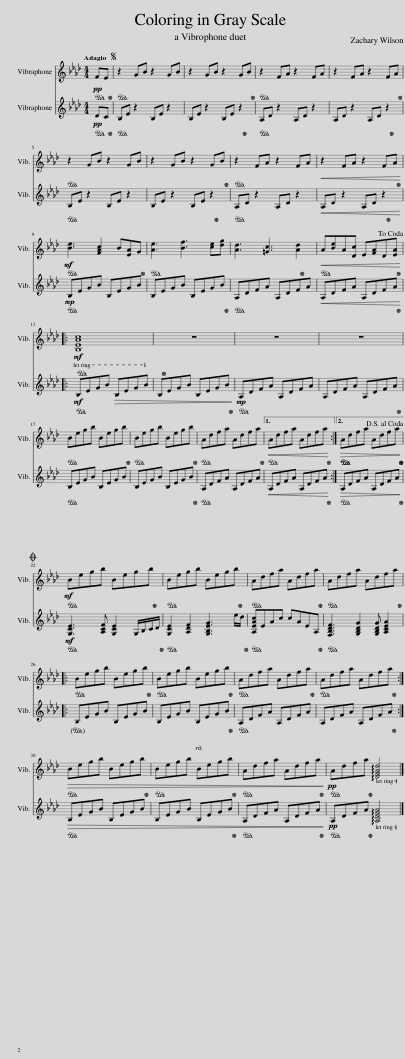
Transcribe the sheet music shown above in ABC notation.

X:1
%%score 1 2
L:1/8
Q:1/4=71
M:4/4
I:linebreak $
K:Ab
V:1 treble
V:2 treble
V:1
!pp!!ped! FE!ped-up! |S!ped! z2 GB z2 GB | z2 GB z2 GB!ped-up! |!ped! z2 FA z2 FA | z2 FA z2 FA!ped-up! |$ %5
!ped! z2 GB z2 GB | z2 GB z2 GB!ped-up! |!ped! z2 FA z2 FA |!<(! z2 FA z2 FA!ped-up!!<)! |$!mf!!ped! [Be]3 [FAc]2 B[EA]G!ped-up! | %10
!ped! [Ae]3 [Bf]3 [ce][dg] | [Ad]3 [=Gc]3 [Ad]2!ped-up! |!ped!!<(! A[Be]A[Dc] E[FA]D[EA]!ped-up!!<)!!dacoda! |:$!mf!!ped! [B,EAc]8 | z8!ped-up! | %15
 z8 | z8 |$!ped! Begb Begb!ped-up! |!ped! Begb Begb!ped-up! |!ped! Adfa Adfa!ped-up! |1 %20
!ped!!<(! Adfa Adfa!ped-up!!<)! :|2!ped!!>(! Adfa Adfa!ped-up!!>)!!D.S.! ||$O!mf!!ped! Begb Begb!ped-up! |!ped! Begb Begb!ped-up! |!ped! Adfa Adfa!ped-up! | %25
!ped! Adfa Adfa!ped-up! |:$!ped! Begb Begb!ped-up! |!ped! Begb Begb!ped-up! |!ped! Adfa Adfa!ped-up! |!ped! Adfa Adfa!ped-up! :|$ %30
!ped!!>(! Begb Begb!ped-up! |!ped! Begb Begb!ped-up! |[Q:1/4=65]!ped! Adfa[Q:1/4=60] Adfa!ped-up!!>)! |[Q:1/4=50]!pp!!ped! Ad[Q:1/4=40]fa !arpeggio![DFAd]4!ped-up! |] %34
V:2
!pp!!ped! DC | x2!ped-up!!ped! B,E!ped-up! z2 B,E z2 | B,E z2 B,E z2 |!ped! A,D z2 A,D z2!ped-up! | A,D z2 A,D z2 |$ %5
!ped! B,E z2 B,E z2!ped-up! | B,E z2 B,E z2 |!ped! A,D z2 A,D z2!ped-up! |!<(! A,D z2 A,D z2!<)! |$!mp!!ped! B,EGB B,EGB!ped-up! | %10
 B,EGB B,EGB |!ped! A,DFA A,DFA!ped-up! |!<(! A,DFA A,DFA!<)! |:$!mf!!ped! B,EGB!>(! B,EGB!ped-up! | B,EGB B,EGB!>)! | %15
!mp!!ped! A,DFA A,DFA!ped-up! | A,DFA A,DFA |$!ped! B,EGB B,EGB!ped-up! | B,EGB B,EGB |!ped! A,DFA A,DFA!ped-up! |1 %20
!<(! A,DFA A,DFA!<)! :|2!ped!!>(! A,DFA A,DFA!ped-up!!>)! ||$!mf!!ped! [G,CE]3 [A,CF] [G,CE]2 G,/B,/C/D/!ped-up! |!ped! [G,CE]2 [A,DF]2 [G,B,EG]3 e/d/!ped-up! |!ped! [A,EAc]EAc cAEA,!ped-up! | %25
!ped! [F,B,DF]3 [G,B,DG]2 [G,B,DG] [A,CEA]2!ped-up! |:$ B,EGB B,EGB | B,EGB B,EGB |!ped! A,DFA A,DFA!ped-up! | A,DFA A,DFA :|$ %30
!ped!!>(! B,EGB B,EGB!ped-up! | B,EGB B,EGB |!ped! A,DFA A,DFA!ped-up!!>)! |!pp!!ped! A,DFA !arpeggio![A,DFA]4!ped-up! |] %34
